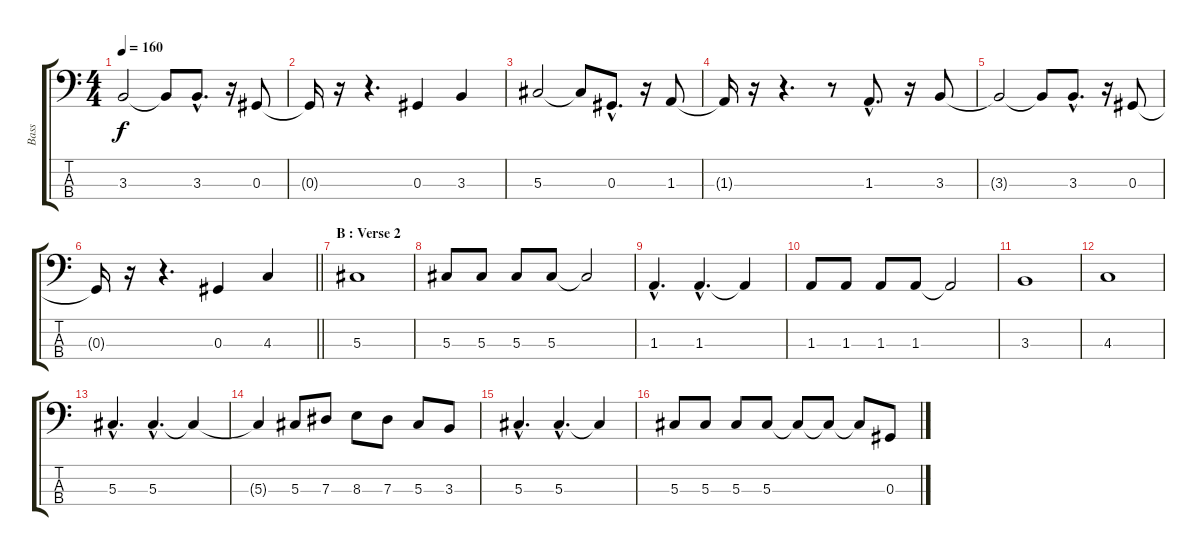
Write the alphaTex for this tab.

\track ("Bass" "Bass") {instrument electricbassfinger}
\staff {score tabs}
\tuning (Gb2 Db2 Ab1 Eb1) {hide}
\ts (4 4)
\tempo 160
\clef f4
\ks c
3.3{t}.2{dy f} 3.3{t}.8 3.3{hac}.8{d} r.16 0.3.8 |
0.3{t}.16 r.16 r.4{d} 0.3.4 3.3.4 |
5.3.2 5.3{t}.8 0.3{hac}.8{d} r.16 1.3.8 |
1.3{t}.16 r.16 r.4{d} r.8 1.3{hac}.8{d} r.16 3.3.8 |
3.3{t}.2 3.3{t}.8 3.3{hac}.8{d} r.16 0.3.8 |
\barLineRight lightlight
0.3{t}.16 r.16 r.4{d} 0.3.4 4.3.4 |
\section ("" "B : Verse 2")
5.3.1 |
5.3.8 5.3.8 5.3.8 5.3.8 5.3{t}.2 |
1.3{hac}.4{d} 1.3{hac}.4{d} 1.3{t}.4 |
1.3.8 1.3.8 1.3.8 1.3.8 1.3{t}.2 |
3.3.1 |
4.3.1 |
5.3{hac}.4{d} 5.3{hac}.4{d} 5.3{t}.4 |
5.3{t}.4 5.3.8 7.3.8 8.3.8 7.3.8 5.3.8 3.3.8 |
5.3{hac}.4{d} 5.3{hac}.4{d} 5.3{t}.4 |
5.3.8 5.3.8 5.3.8 5.3.8 5.3{t}.8 5.3{t}.8 5.3{t}.8 0.3.8
